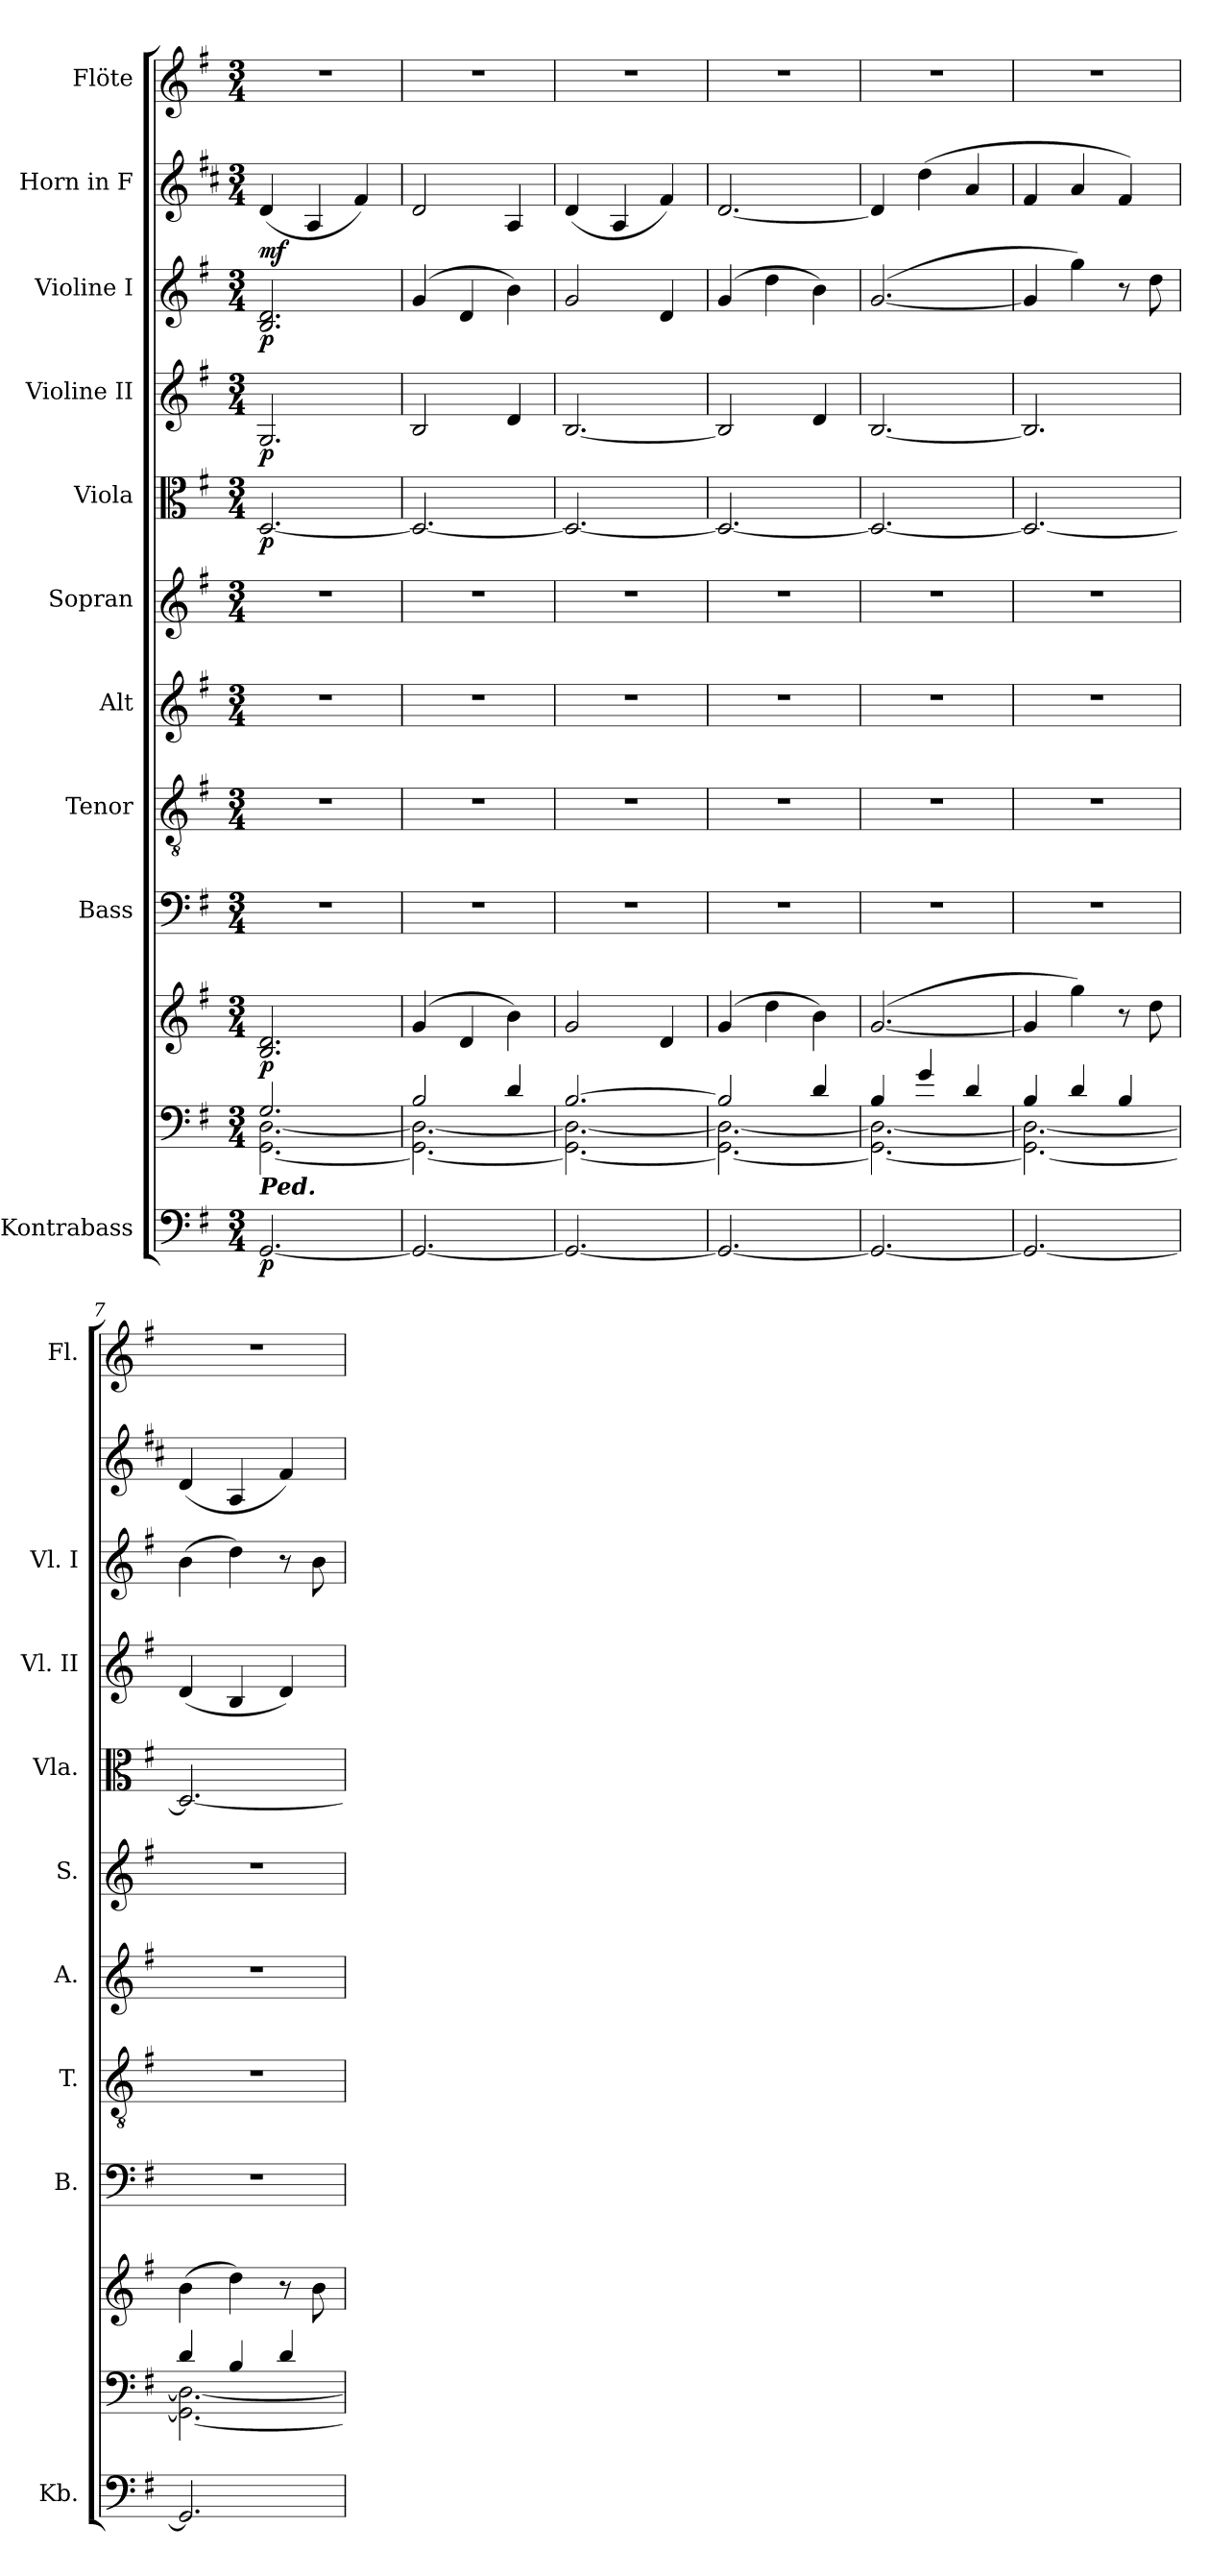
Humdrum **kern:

**kern	**dynam	**kern	**kern	**dynam	**kern	**kern	**kern	**kern	**kern	**dynam	**kern	**dynam	**kern	**dynam	**kern	**dynam	**kern
*part11	*part11	*part10	*part10	*part10	*part9	*part8	*part7	*part6	*part5	*part5	*part4	*part4	*part3	*part3	*part2	*part2	*part1
*staff12	*staff12	*staff11	*staff10	*staff10/11	*staff9	*staff8	*staff7	*staff6	*staff5	*staff5	*staff4	*staff4	*staff3	*staff3	*staff2	*staff2	*staff1
*I"Kontrabass	*	*	*	*	*I"Bass	*I"Tenor	*I"Alt	*I"Sopran	*I"Viola	*	*I"Violine II	*	*I"Violine I	*	*I"Horn in F	*	*I"Flöte
*I'Kb.	*	*	*	*	*I'B.	*I'T.	*I'A.	*I'S.	*I'Vla.	*	*I'Vl. II	*	*I'Vl. I	*	*	*	*I'Fl.
*clefF4	*	*clefF4	*clefG2	*	*clefF4	*clefGv2	*clefG2	*clefG2	*clefC3	*	*clefG2	*	*clefG2	*	*clefG2	*	*clefG2
*ITrd7c12	*	*	*	*	*	*	*	*	*	*	*	*	*	*	*ITrd4c7	*	*
*k[f#]	*	*k[f#]	*k[f#]	*	*k[f#]	*k[f#]	*k[f#]	*k[f#]	*k[f#]	*	*k[f#]	*	*k[f#]	*	*k[f#]	*	*k[f#]
*G:	*	*G:	*G:	*	*G:	*G:	*G:	*G:	*G:	*	*G:	*	*G:	*	*G:	*	*G:
*M3/4	*	*M3/4	*M3/4	*	*M3/4	*M3/4	*M3/4	*M3/4	*M3/4	*	*M3/4	*	*M3/4	*	*M3/4	*	*M3/4
=1	=1	=1	=1	=1	=1	=1	=1	=1	=1	=1	=1	=1	=1	=1	=1	=1	=1
*	*	*^	*	*	*	*	*	*	*	*	*	*	*	*	*	*	*
!	!	!LO:TX:b:Bi:t=Ped.	!	!	!	!	!	!	!	!	!	!	!	!	!	!	!	!
!	!LO:DY:b	!	!	!	!LO:DY:b	!	!	!	!	!	!LO:DY:b	!	!LO:DY:b	!	!LO:DY:b	!	!LO:DY:b	!
[2.GGG/	p	2.G/	[<2.GG\ [<2.D\	2.B/ 2.d/	p	2.r	2.r	2.r	2.r	[2.D/	p	2.G/	p	2.B/ 2.d/	p	(<4G/	mf	2.r
.	.	.	.	.	.	.	.	.	.	.	.	.	.	.	.	4D/	.	.
.	.	.	.	.	.	.	.	.	.	.	.	.	.	.	.	4B/)	.	.
=2	=2	=2	=2	=2	=2	=2	=2	=2	=2	=2	=2	=2	=2	=2	=2	=2	=2	=2
2.GGG/_	.	2B/	2.GG\_ 2.D\_	(4g/	.	2.r	2.r	2.r	2.r	2.D/_	.	2B/	.	(4g/	.	2G/	.	2.r
.	.	.	.	4d/	.	.	.	.	.	.	.	.	.	4d/	.	.	.	.
.	.	4d/	.	4b\)	.	.	.	.	.	.	.	4d/	.	4b\)	.	4D/	.	.
=3	=3	=3	=3	=3	=3	=3	=3	=3	=3	=3	=3	=3	=3	=3	=3	=3	=3	=3
2.GGG/_	.	[>2.B/	2.GG\_ 2.D\_	2g/	.	2.r	2.r	2.r	2.r	2.D/_	.	[2.B/	.	2g/	.	(<4G/	.	2.r
.	.	.	.	.	.	.	.	.	.	.	.	.	.	.	.	4D/	.	.
.	.	.	.	4d/	.	.	.	.	.	.	.	.	.	4d/	.	4B/)	.	.
=4	=4	=4	=4	=4	=4	=4	=4	=4	=4	=4	=4	=4	=4	=4	=4	=4	=4	=4
2.GGG/_	.	2B/]	2.GG\_ 2.D\_	(4g/	.	2.r	2.r	2.r	2.r	2.D/_	.	2B/]	.	(4g/	.	[2.G/	.	2.r
.	.	.	.	4dd\	.	.	.	.	.	.	.	.	.	4dd\	.	.	.	.
.	.	4d/	.	4b\)	.	.	.	.	.	.	.	4d/	.	4b\)	.	.	.	.
=5	=5	=5	=5	=5	=5	=5	=5	=5	=5	=5	=5	=5	=5	=5	=5	=5	=5	=5
2.GGG/_	.	4B/	2.GG\_ 2.D\_	([2.g/	.	2.r	2.r	2.r	2.r	2.D/_	.	[2.B/	.	([2.g/	.	4G/]	.	2.r
.	.	4g/	.	.	.	.	.	.	.	.	.	.	.	.	.	(>4g\	.	.
.	.	4d/	.	.	.	.	.	.	.	.	.	.	.	.	.	4d/	.	.
=6	=6	=6	=6	=6	=6	=6	=6	=6	=6	=6	=6	=6	=6	=6	=6	=6	=6	=6
2.GGG/_	.	4B/	2.GG\_ 2.D\_	4g/]	.	2.r	2.r	2.r	2.r	2.D/_	.	2.B/]	.	4g/]	.	4B/	.	2.r
.	.	4d/	.	4gg\)	.	.	.	.	.	.	.	.	.	4gg\)	.	4d/	.	.
.	.	4B/	.	8r	.	.	.	.	.	.	.	.	.	8r	.	4B/)	.	.
.	.	.	.	8dd\	.	.	.	.	.	.	.	.	.	8dd\	.	.	.	.
=7	=7	=7	=7	=7	=7	=7	=7	=7	=7	=7	=7	=7	=7	=7	=7	=7	=7	=7
2.GGG/]	.	4d/	2.GG\_ 2.D\_	(>4b\	.	2.r	2.r	2.r	2.r	2.D/_	.	(<4d/	.	(>4b\	.	(<4G/	.	2.r
.	.	4B/	.	4dd\)	.	.	.	.	.	.	.	4B/	.	4dd\)	.	4D/	.	.
.	.	4d/	.	8r	.	.	.	.	.	.	.	4d/)	.	8r	.	4B/)	.	.
.	.	.	.	8b\	.	.	.	.	.	.	.	.	.	8b\	.	.	.	.
*	*	*v	*v	*	*	*	*	*	*	*	*	*	*	*	*	*	*	*
=	=	=	=	=	=	=	=	=	=	=	=	=	=	=	=	=	=
*-	*-	*-	*-	*-	*-	*-	*-	*-	*-	*-	*-	*-	*-	*-	*-	*-	*-
